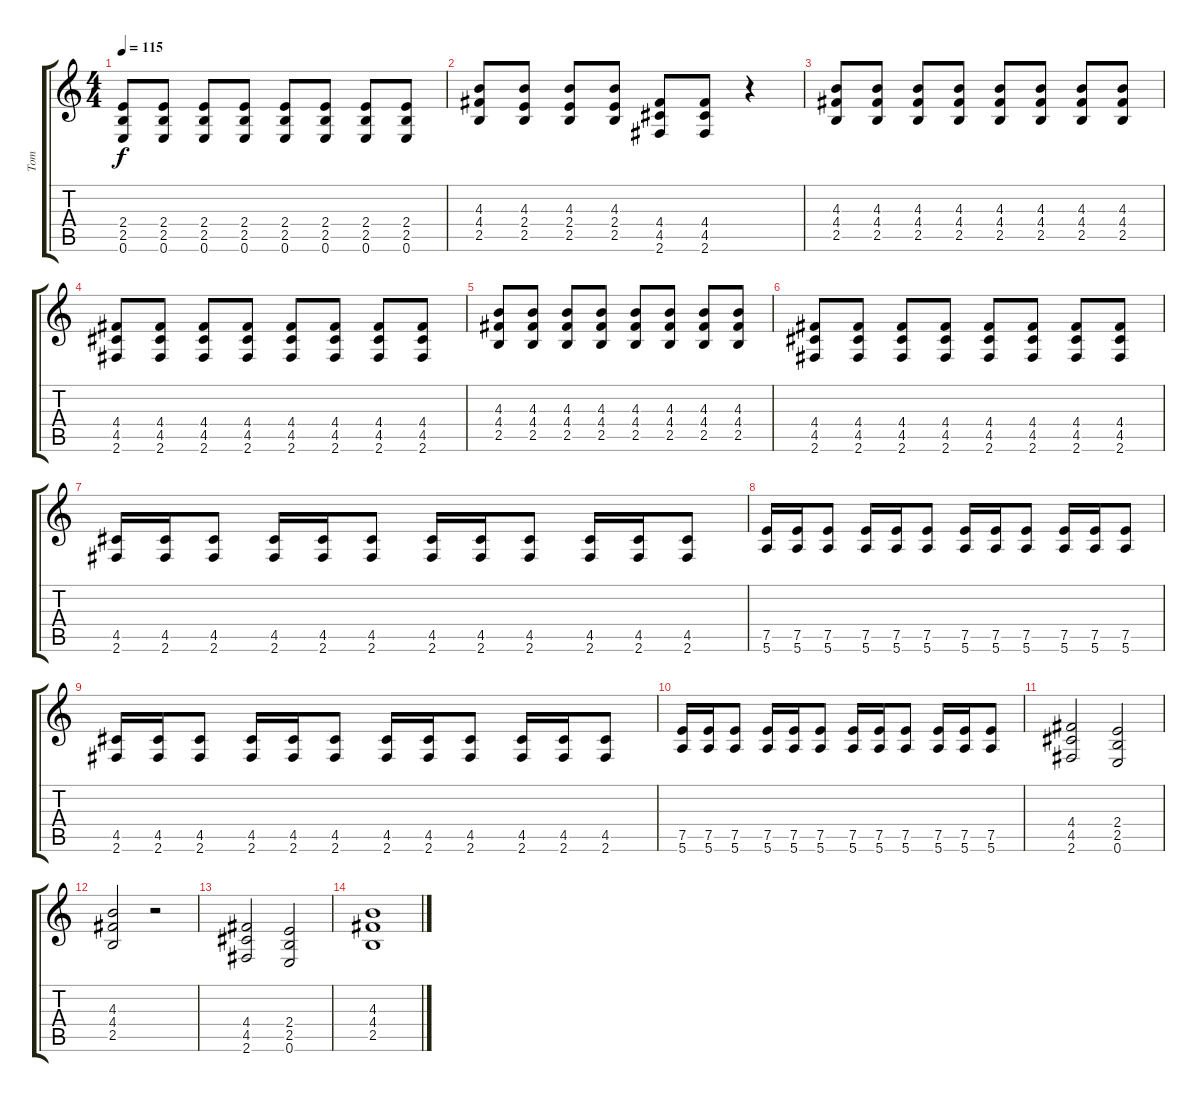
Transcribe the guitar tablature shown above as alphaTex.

\track ("Tom" "Tom") {instrument distortionguitar}
\staff {score tabs}
\tuning (E4 B3 G3 D3 A2 E2) {hide}
\ts (4 4)
\tempo 115
\clef g2
\ks c
(2.4 2.5 0.6).8{dy f} (2.4 2.5 0.6).8 (2.4 2.5 0.6).8 (2.4 2.5 0.6).8 (2.4 2.5 0.6).8 (2.4 2.5 0.6).8 (2.4 2.5 0.6).8 (2.4 2.5 0.6).8 |
(4.3 4.4 2.5).8 (4.3 2.4 2.5).8 (4.3 2.4 2.5).8 (4.3 2.4 2.5).8 (4.4 4.5 2.6).8 (4.4 4.5 2.6).8 r.4 |
(4.3 4.4 2.5).8 (4.3 4.4 2.5).8 (4.3 4.4 2.5).8 (4.3 4.4 2.5).8 (4.3 4.4 2.5).8 (4.3 4.4 2.5).8 (4.3 4.4 2.5).8 (4.3 4.4 2.5).8 |
(4.4 4.5 2.6).8 (4.4 4.5 2.6).8 (4.4 4.5 2.6).8 (4.4 4.5 2.6).8 (4.4 4.5 2.6).8 (4.4 4.5 2.6).8 (4.4 4.5 2.6).8 (4.4 4.5 2.6).8 |
(4.3 4.4 2.5).8 (4.3 4.4 2.5).8 (4.3 4.4 2.5).8 (4.3 4.4 2.5).8 (4.3 4.4 2.5).8 (4.3 4.4 2.5).8 (4.3 4.4 2.5).8 (4.3 4.4 2.5).8 |
(4.4 4.5 2.6).8 (4.4 4.5 2.6).8 (4.4 4.5 2.6).8 (4.4 4.5 2.6).8 (4.4 4.5 2.6).8 (4.4 4.5 2.6).8 (4.4 4.5 2.6).8 (4.4 4.5 2.6).8 |
(4.5 2.6).16{instrument electricguitarmuted} (4.5 2.6).16 (4.5 2.6).8 (4.5 2.6).16 (4.5 2.6).16 (4.5 2.6).8 (4.5 2.6).16 (4.5 2.6).16 (4.5 2.6).8 (4.5 2.6).16 (4.5 2.6).16 (4.5 2.6).8 |
(7.5 5.6).16 (7.5 5.6).16 (7.5 5.6).8 (7.5 5.6).16{instrument electricguitarmuted} (7.5 5.6).16 (7.5 5.6).8 (7.5 5.6).16 (7.5 5.6).16 (7.5 5.6).8 (7.5 5.6).16 (7.5 5.6).16 (7.5 5.6).8 |
(4.5 2.6).16 (4.5 2.6).16{instrument electricguitarmuted} (4.5 2.6).8 (4.5 2.6).16 (4.5 2.6).16 (4.5 2.6).8 (4.5 2.6).16 (4.5 2.6).16 (4.5 2.6).8 (4.5 2.6).16 (4.5 2.6).16 (4.5 2.6).8 |
(7.5 5.6).16 (7.5 5.6).16 (7.5 5.6).8 (7.5 5.6).16 (7.5 5.6).16 (7.5 5.6).8 (7.5 5.6).16{instrument electricguitarmuted} (7.5 5.6).16 (7.5 5.6).8 (7.5 5.6).16 (7.5 5.6).16 (7.5 5.6).8 |
(4.4 4.5 2.6).2{instrument distortionguitar} (2.4 2.5 0.6).2 |
(4.3 4.4 2.5).2 r.2 |
(4.4 4.5 2.6).2 (2.4 2.5 0.6).2 |
(4.3 4.4 2.5).1
